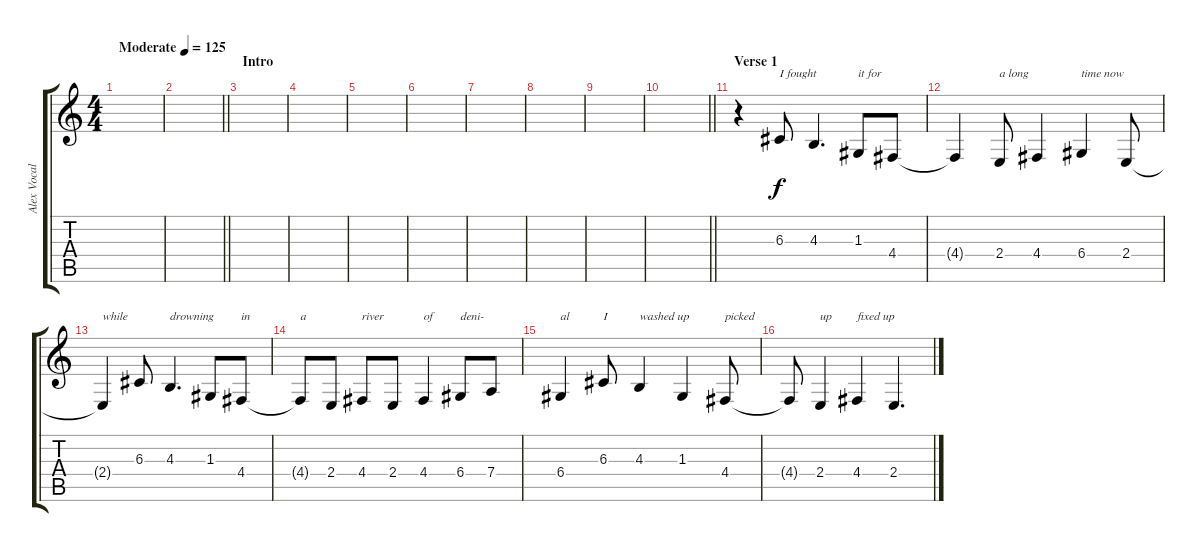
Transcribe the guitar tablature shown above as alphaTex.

\track ("Alex Vocals" "Alex Vocal") {instrument synthvoice}
\staff {score tabs}
\tuning (E4 B3 G3 D3 A2 E2) {hide}
\ts (4 4)
\tempo (125 "Moderate")
\clef g2
\ks c
|
\barLineRight lightlight
|
\section ("" "Intro")
|
|
|
|
|
|
|
\barLineRight lightlight
|
\section ("" "Verse 1")
r.4 6.3.8{txt "I fought"} 4.3.4{d} 1.3.8{txt "it for"} 4.4.8 |
4.4{t}.4 2.4.8{txt "a long"} 4.4.4 6.4.4{txt "time now"} 2.4.8 |
2.4{t}.4{txt "while"} 6.3.8 4.3.4{d txt "drowning"} 1.3.8 4.4.8{txt "in"} |
4.4{t}.8{txt "a"} 2.4.8 4.4.8{txt "river"} 2.4.8 4.4.4{txt "of"} 6.4.8{txt "deni-"} 7.4.8 |
6.4.4{txt "al"} 6.3.8{txt "I"} 4.3.4{txt "washed up"} 1.3.4 4.4.8{txt "picked"} |
4.4{t}.8 2.4.4{txt "up"} 4.4.4{txt "fixed up"} 2.4.4{d}
